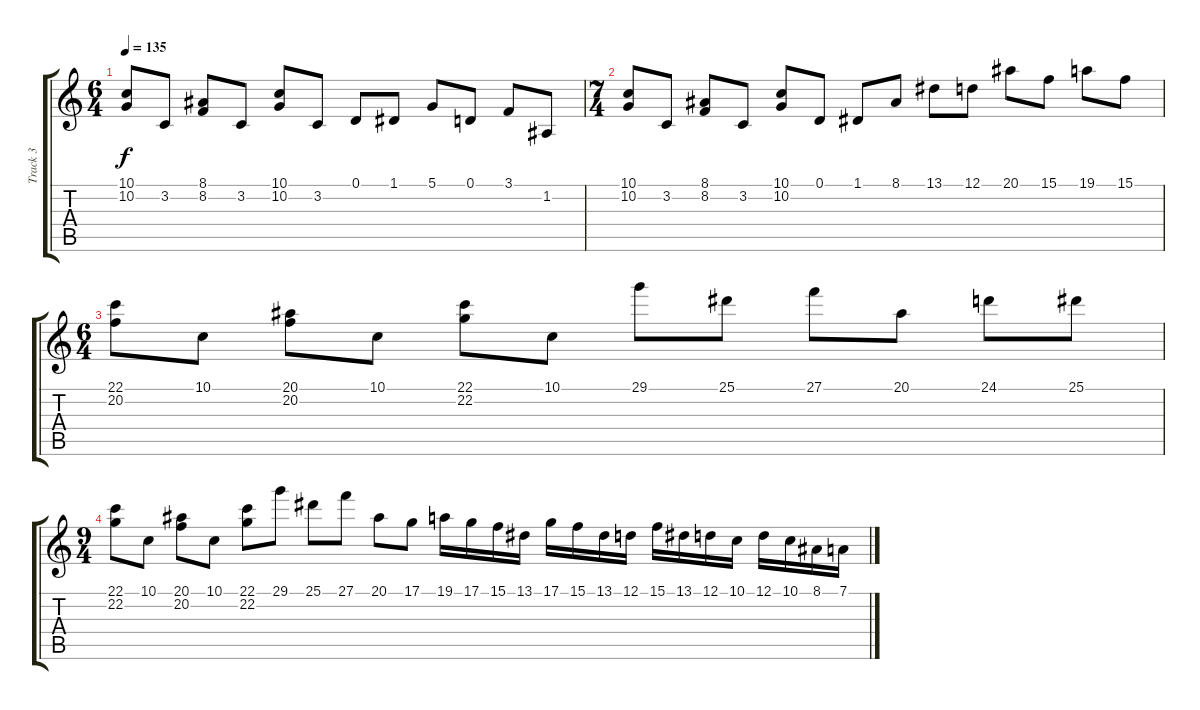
\track ("Track 3" "Track 3") {instrument acousticgrandpiano}
\staff {score tabs}
\tuning (D4 A3 F3 C3 G2 C2) {hide}
\ts (6 4)
\tempo 135
\clef g2
\ks c
(10.1 10.2).8{dy f} 3.2.8 (8.1 8.2).8 3.2.8 (10.1 10.2).8 3.2.8 0.1.8 1.1.8 5.1.8 0.1.8 3.1.8 1.2.8 |
\ts (7 4)
(10.1 10.2).8 3.2.8 (8.1 8.2).8 3.2.8 (10.1 10.2).8 0.1.8 1.1.8 8.1.8 13.1.8 12.1.8 20.1.8 15.1.8 19.1.8 15.1.8 |
\ts (6 4)
(22.1 20.2).8 10.1.8 (20.1 20.2).8 10.1.8 (22.1 22.2).8 10.1.8 29.1.8 25.1.8 27.1.8 20.1.8 24.1.8 25.1.8 |
\ts (9 4)
(22.1 22.2).8 10.1.8 (20.1 20.2).8 10.1.8 (22.1 22.2).8 29.1.8 25.1.8 27.1.8 20.1.8 17.1.8 19.1.16 17.1.16 15.1.16 13.1.16 17.1.16 15.1.16 13.1.16 12.1.16 15.1.16 13.1.16 12.1.16 10.1.16 12.1.16 10.1.16 8.1.16 7.1.16
